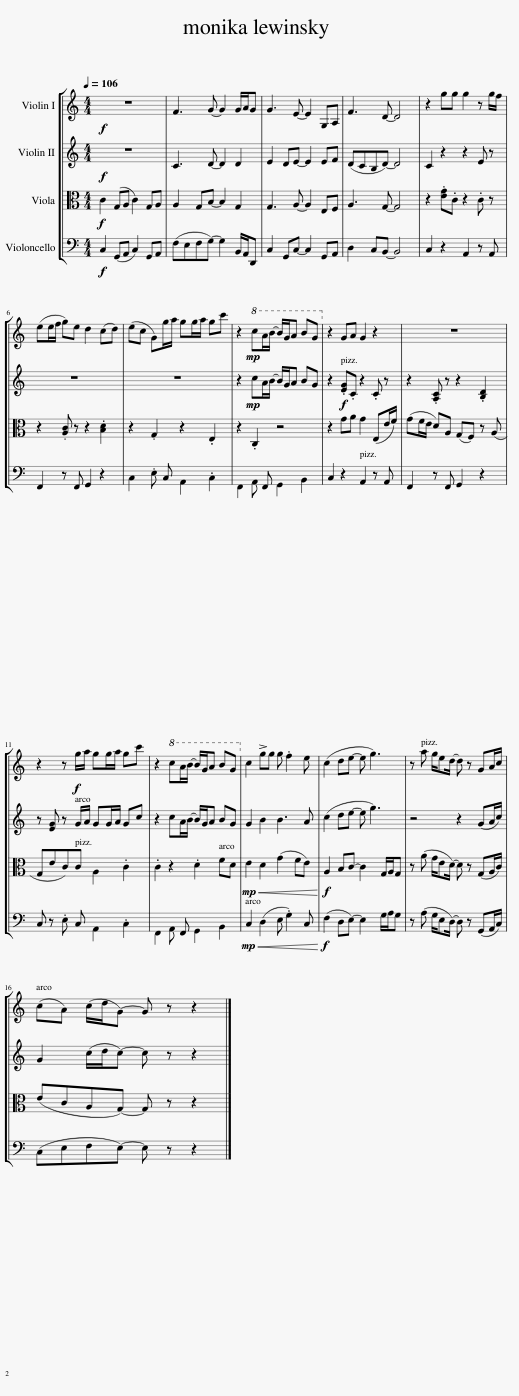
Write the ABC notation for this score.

X:1
%%score [ 1 2 3 4 ]
L:1/8
Q:1/4=106
M:4/4
I:linebreak $
K:C
V:1 treble
V:2 treble
V:3 alto
V:4 bass
V:1
!f! z8 | F3 G- G2 G/A/G | G3 E- E2 G,A, | F3 D- D4 | z2 gg g2 z g/f/ |$ %5
 (ee/f/ g)e d2 (cd) | (ec G)g/a/ gg/a/ gc' | z2!mp!!8va(! c'a/b/- b/g/a bg!8va)! | z2 GA G2 z2 | z8 |$ %10
 z2 z!f! g/a/ gg/a/ gc' | z2!8va(! c'a/b/- b/g/a bg!8va)! | c2 !>!gg g .f2 e | (c2 de- e g3) | z a g/ed/- d z GA/c/ |$ %15
 (cA) (c/d/G-) G z z2 |] %16
V:2
!f! z8 | C3 D- D2 D2 | E2 DE- E2 EF | (DCB,D-) D4 | C2 z2 z2 E z |$ %5
 z8 | z8 | z2!mp! cA/B/- B/G/A BG | z2!f! .[EG].C z2 .C z | z2 .[A,C] z z2 .[B,D]2 |$ %10
 z [EG] z G/A/ GG/A/ Gc | z2 cA/B/- B/G/A BG | G2 B2 B3 A | (c2 de- e g3) | z4 z2 (GA/c/) |$ %15
 G2 (c/d/c-) c z z2 |] %16
V:3
!f! C2 (G,A, C2) G,A, | A,2 G,B,- B,2 G,2 | G,3 A,- A,2 E,F, | A,3 G,- G,4 | z2 .[EG].C z2 .C z |$ %5
 z2 .[A,C] z z2 .[B,D]2 | z2 .G,2 z2 .E,2 | z2 .C,2 z4 | z2 GA G2 (E,E/F/) | (GF/E/ D)A, (G,F,) z (A, |$ %10
 G,EC)C A,2 .C2 | .C2 z2 .D2 FD |!mp!!<(! E2 D2 (G2 FE)!<)! |!f! A,2 B,C- C2 G,/A,/G, | z (A G/ED/-) D z (G,A,/C/) |$ %15
 (ECA,G,-) G, z z2 |] %16
V:4
!f! C,2 (G,,A,, C,2) G,,A,, | (F,E,F,G,-) G,2 B,,/A,,/D,, | C,2 G,,C,- C,2 G,,A,, | D,2 C,B,,- B,,4 | C,2 z2 A,,2 z A,, |$ %5
 F,,2 z F,, G,,2 z2 | C,2 .E, C, A,,2 .C,2 | F,,2 A,, F,, G,,2 B,,2 | C,2 z2 A,,2 z A,, | F,,2 z F,, G,,2 z2 |$ %10
 C, z .E, C, A,,2 .C,2 | F,,2 A,, F,, G,,2 B,,2 |!mp!!<(! C,2 (D,2 E, .G,2) C,!<)! |!f! (F,2 D,E,-) E,2 G,/A,/G, | z (A, G,/E,D,/-) D, z (G,,A,,/C,/) |$ %15
 (C,E,F,E,-) E, z z2 |] %16
